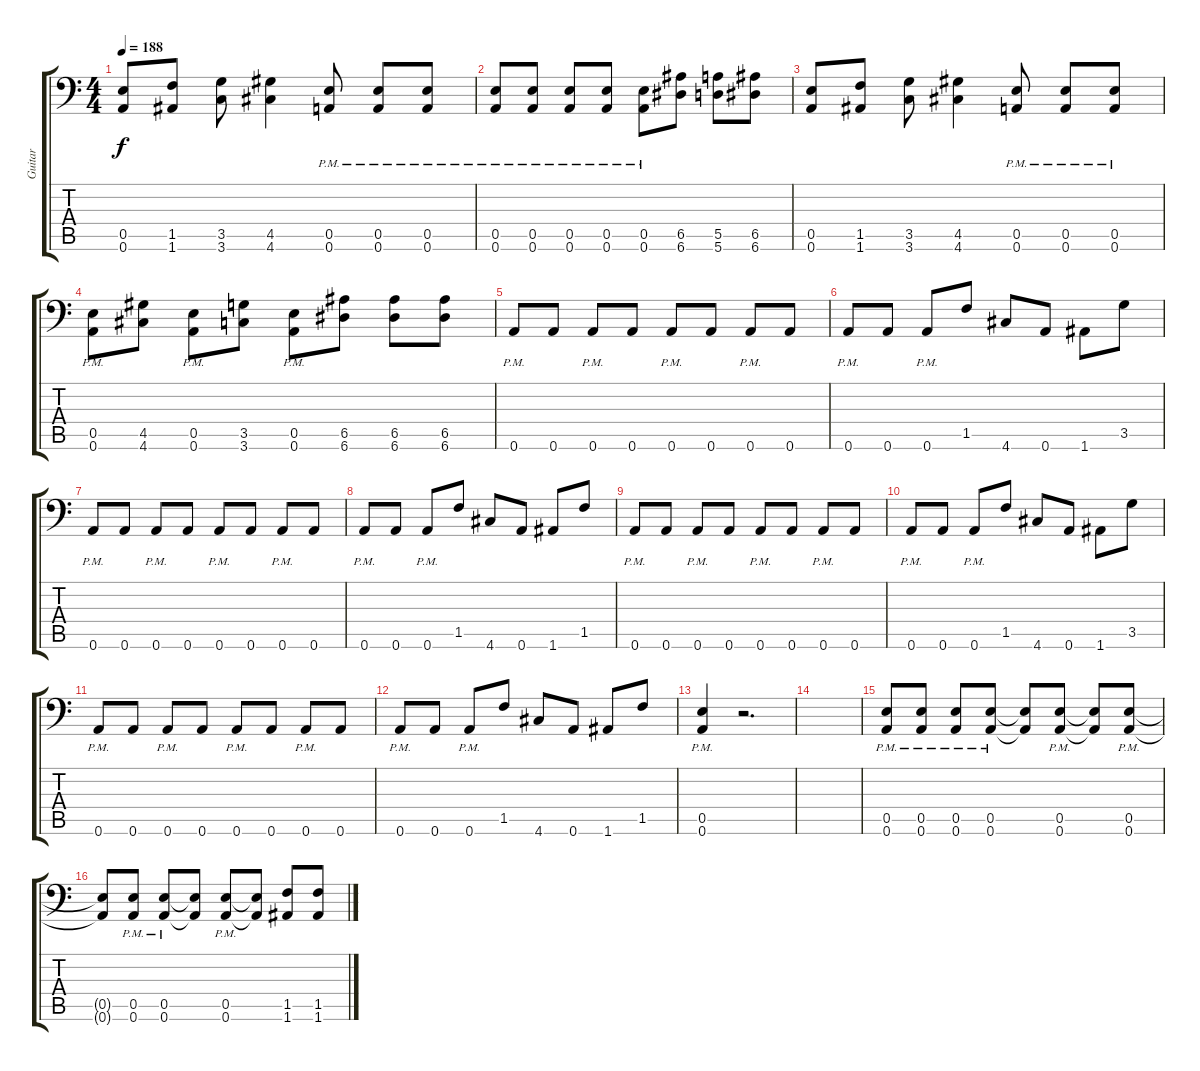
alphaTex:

\track ("Guitar" "Guitar") {instrument distortionguitar}
\staff {score tabs}
\tuning (B3 Gb3 D3 A2 E2 A1) {hide}
\ts (4 4)
\tempo 188
\clef f4
\ks c
(0.5 0.6).8{dy f} (1.5 1.6).8 (3.5 3.6).8 (4.5 4.6).4 (0.5{pm} 0.6{pm}).8 (0.5{pm} 0.6{pm}).8 (0.5{pm} 0.6{pm}).8 |
(0.5{pm} 0.6{pm}).8 (0.5{pm} 0.6{pm}).8 (0.5{pm} 0.6{pm}).8 (0.5{pm} 0.6{pm}).8 (0.5{pm} 0.6{pm}).8 (6.5 6.6).8 (5.5 5.6).8 (6.5 6.6).8 |
(0.5 0.6).8 (1.5 1.6).8 (3.5 3.6).8 (4.5 4.6).4 (0.5{pm} 0.6{pm}).8 (0.5{pm} 0.6{pm}).8 (0.5{pm} 0.6{pm}).8 |
(0.5{pm} 0.6{pm}).8 (4.5 4.6).8 (0.5{pm} 0.6{pm}).8 (3.5 3.6).8 (0.5{pm} 0.6{pm}).8 (6.5 6.6).8 (6.5 6.6).8 (6.5 6.6).8 |
0.6{pm}.8 0.6.8 0.6{pm}.8 0.6.8 0.6{pm}.8 0.6.8 0.6{pm}.8 0.6.8 |
0.6{pm}.8 0.6.8 0.6{pm}.8 1.5.8 4.6.8 0.6.8 1.6.8 3.5.8 |
0.6{pm}.8 0.6.8 0.6{pm}.8 0.6.8 0.6{pm}.8 0.6.8 0.6{pm}.8 0.6.8 |
0.6{pm}.8 0.6.8 0.6{pm}.8 1.5.8 4.6.8 0.6.8 1.6.8 1.5.8 |
0.6{pm}.8 0.6.8 0.6{pm}.8 0.6.8 0.6{pm}.8 0.6.8 0.6{pm}.8 0.6.8 |
0.6{pm}.8 0.6.8 0.6{pm}.8 1.5.8 4.6.8 0.6.8 1.6.8 3.5.8 |
0.6{pm}.8 0.6.8 0.6{pm}.8 0.6.8 0.6{pm}.8 0.6.8 0.6{pm}.8 0.6.8 |
0.6{pm}.8 0.6.8 0.6{pm}.8 1.5.8 4.6.8 0.6.8 1.6.8 1.5.8 |
(0.5{pm} 0.6{pm}).4 r.2{d} |
|
(0.5{pm} 0.6{pm}).8 (0.5{pm} 0.6{pm}).8 (0.5{pm} 0.6{pm}).8 (0.5{pm} 0.6{pm}).8 (0.5{t} 0.6{t}).8 (0.5{pm} 0.6{pm}).8 (0.5{t} 0.6{t}).8 (0.5{pm} 0.6{pm}).8 |
(0.5{t} 0.6{t}).8 (0.5{pm} 0.6{pm}).8 (0.5{pm} 0.6{pm}).8 (0.5{t} 0.6{t}).8 (0.5{pm} 0.6{pm}).8 (0.5{t} 0.6{t}).8 (1.5 1.6).8 (1.5 1.6).8
